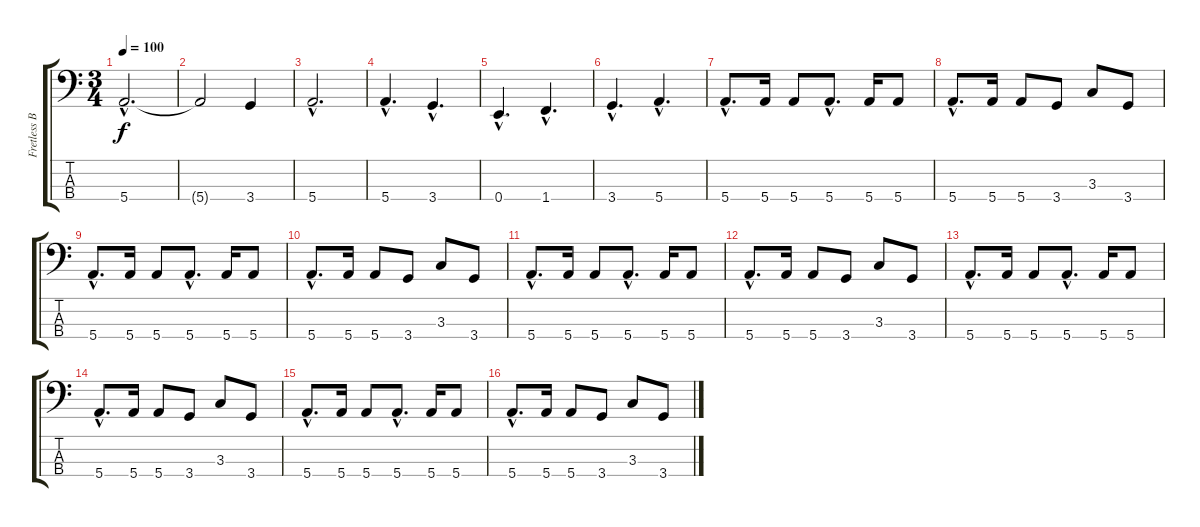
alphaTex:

\track ("Fretless Bass" "Fretless B") {instrument fretlessbass}
\staff {score tabs}
\tuning (G2 D2 A1 E1) {hide}
\ts (3 4)
\tempo 100
\clef f4
\ks c
5.4{hac}.2{d dy f} |
5.4{t}.2 3.4.4 |
5.4{hac}.2{d} |
5.4{hac}.4{d} 3.4{hac}.4{d} |
0.4{hac}.4{d} 1.4{hac}.4{d} |
3.4{hac}.4{d} 5.4{hac}.4{d} |
5.4{hac}.8{d} 5.4.16 5.4.8 5.4{hac}.8{d} 5.4.16 5.4.8 |
5.4{hac}.8{d} 5.4.16 5.4.8 3.4.8 3.3.8 3.4.8 |
5.4{hac}.8{d} 5.4.16 5.4.8 5.4{hac}.8{d} 5.4.16 5.4.8 |
5.4{hac}.8{d} 5.4.16 5.4.8 3.4.8 3.3.8 3.4.8 |
5.4{hac}.8{d} 5.4.16 5.4.8 5.4{hac}.8{d} 5.4.16 5.4.8 |
5.4{hac}.8{d} 5.4.16 5.4.8 3.4.8 3.3.8 3.4.8 |
5.4{hac}.8{d} 5.4.16 5.4.8 5.4{hac}.8{d} 5.4.16 5.4.8 |
5.4{hac}.8{d} 5.4.16 5.4.8 3.4.8 3.3.8 3.4.8 |
5.4{hac}.8{d} 5.4.16 5.4.8 5.4{hac}.8{d} 5.4.16 5.4.8 |
5.4{hac}.8{d} 5.4.16 5.4.8 3.4.8 3.3.8 3.4.8
